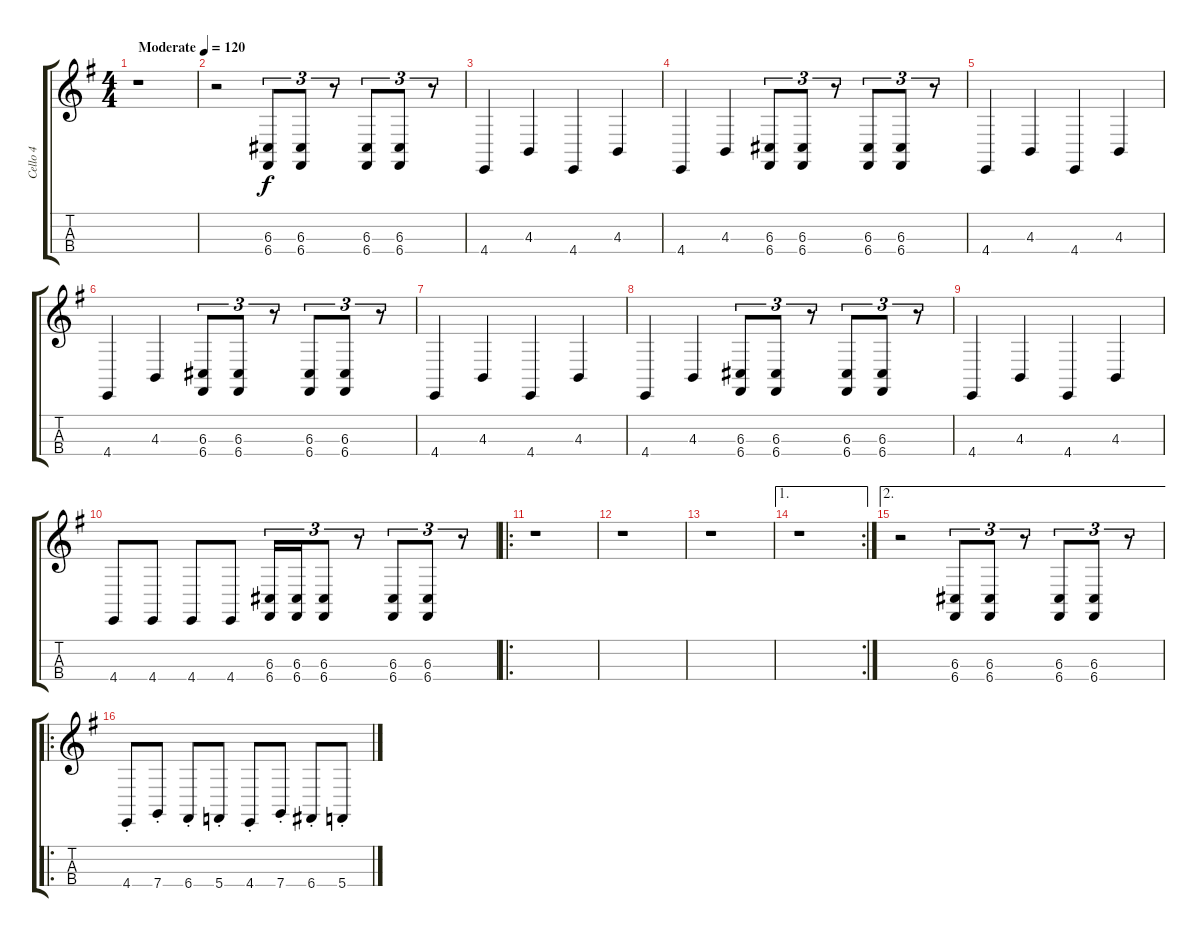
\track ("Cello 4" "Cello 4") {instrument cello}
\staff {score tabs}
\tuning (A3 D3 G2 C2) {hide}
\ts (4 4)
\tempo (120 "Moderate")
\clef g2
\ks g
r.1{dy f instrument cello} |
r.2 (6.3 6.4).8{tu (3 2)} (6.3 6.4).8{tu (3 2)} r.8{tu (3 2)} (6.3 6.4).8{tu (3 2)} (6.3 6.4).8{tu (3 2)} r.8{tu (3 2)} |
4.4.4 4.3.4 4.4.4 4.3.4 |
4.4.4 4.3.4 (6.3 6.4).8{tu (3 2)} (6.3 6.4).8{tu (3 2)} r.8{tu (3 2)} (6.3 6.4).8{tu (3 2)} (6.3 6.4).8{tu (3 2)} r.8{tu (3 2)} |
4.4.4 4.3.4 4.4.4 4.3.4 |
4.4.4 4.3.4 (6.3 6.4).8{tu (3 2)} (6.3 6.4).8{tu (3 2)} r.8{tu (3 2)} (6.3 6.4).8{tu (3 2)} (6.3 6.4).8{tu (3 2)} r.8{tu (3 2)} |
4.4.4 4.3.4 4.4.4 4.3.4 |
4.4.4 4.3.4 (6.3 6.4).8{tu (3 2)} (6.3 6.4).8{tu (3 2)} r.8{tu (3 2)} (6.3 6.4).8{tu (3 2)} (6.3 6.4).8{tu (3 2)} r.8{tu (3 2)} |
4.4.4 4.3.4 4.4.4 4.3.4 |
4.4.8 4.4.8 4.4.8 4.4.8 (6.3 6.4).16{tu (3 2)} (6.3 6.4).16{tu (3 2)} (6.3 6.4).8{tu (3 2)} r.8{tu (3 2)} (6.3 6.4).8{tu (3 2)} (6.3 6.4).8{tu (3 2)} r.8{tu (3 2)} |
\ro
r.1 |
r.1 |
r.1 |
\ae 1
\rc 2
r.1 |
\ae 2
r.2 (6.3 6.4).8{tu (3 2)} (6.3 6.4).8{tu (3 2)} r.8{tu (3 2)} (6.3 6.4).8{tu (3 2)} (6.3 6.4).8{tu (3 2)} r.8{tu (3 2)} |
\ro
4.4{st}.8 7.4{st}.8 6.4{st}.8 5.4{st}.8 4.4{st}.8 7.4{st}.8 6.4{st}.8 5.4{st}.8
